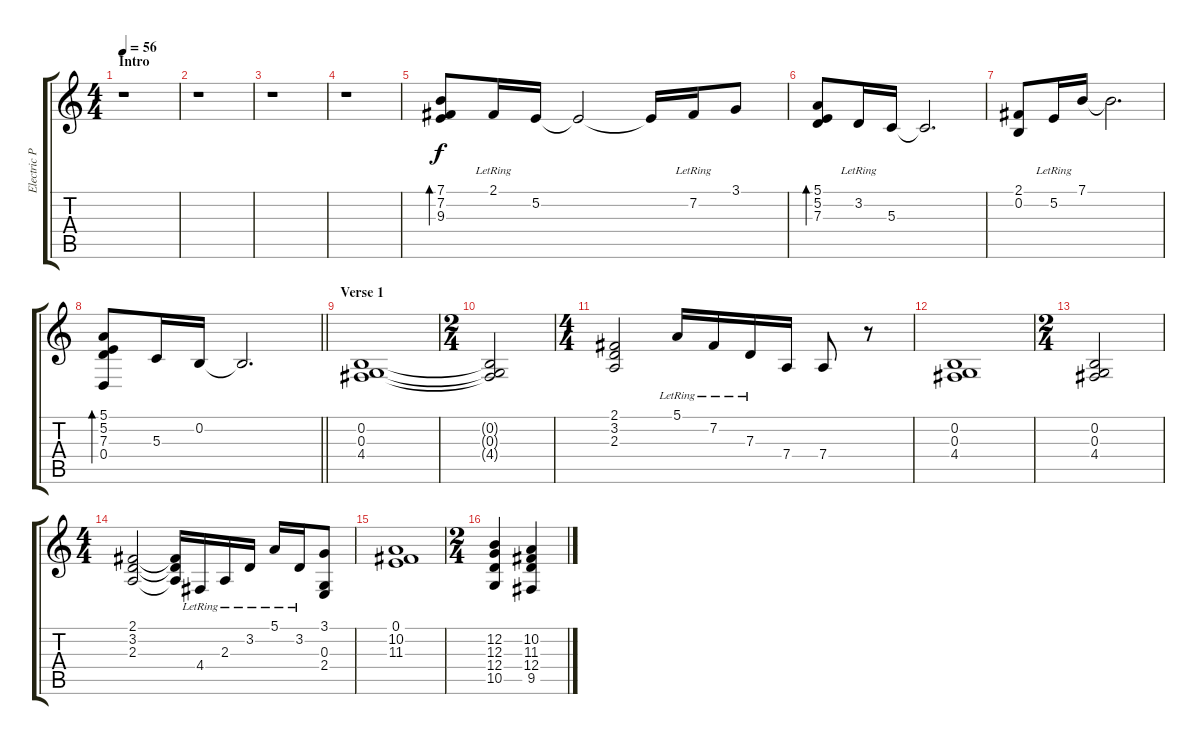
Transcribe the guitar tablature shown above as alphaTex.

\track ("Electric Piano (Wright)" "Electric P") {instrument electricpiano1}
\staff {score tabs}
\tuning (E4 B3 G3 D3 A2 E2) {hide}
\ts (4 4)
\section ("" "Intro")
\tempo 56
\clef g2
\ks c
r.1{dy f instrument electricpiano1} |
r.1 |
r.1 |
r.1 |
(7.1 7.2 9.3).8{bd 120} 2.1{lr}.16 5.2.16 5.2{t}.2 5.2{t}.16 7.2{lr}.16 3.1.8 |
(5.1 5.2 7.3).8{bd 120} 3.2{lr}.16 5.3.16 5.3{t}.2{d} |
(2.1 0.2).8 5.2{lr}.16 7.1.16 7.1{t}.2{d} |
\barLineRight lightlight
(5.1 5.2 7.3 0.4).8{bd 120} 5.3.16 0.2.16 0.2{t}.2{d} |
\section ("" "Verse 1")
(0.2 0.3 4.4).1 |
\ts (2 4)
(0.2{t} 0.3{t} 4.4{t}).2 |
\ts (4 4)
(2.1 3.2 2.3).2 5.1{lr}.16 7.2{lr}.16 7.3{lr}.16 7.4.16 7.4.8 r.8 |
(0.2 0.3 4.4).1 |
\ts (2 4)
(0.2 0.3 4.4).2 |
\ts (4 4)
(2.1 3.2 2.3).2 (2.1{t} 3.2{t} 2.3{t}).16 4.4{lr}.16 2.3{lr}.16 3.2{lr}.16 5.1{lr}.16 3.2{lr}.16 (3.1 0.3 2.4).8 |
(0.1 10.2 11.3).1 |
\ts (2 4)
(12.2 12.3 12.4 10.5).4 (10.2 11.3 12.4 9.5).4
